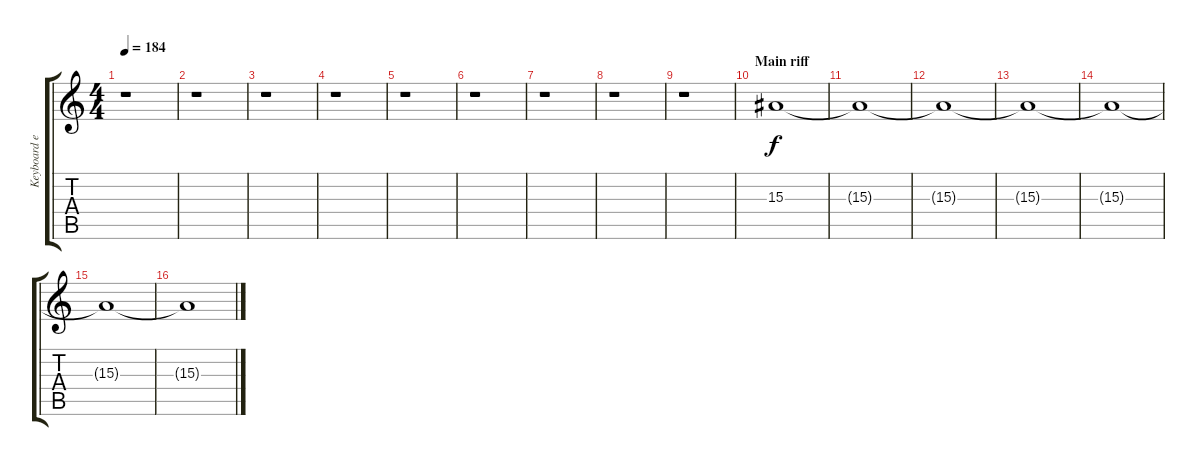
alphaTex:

\track ("Keyboard echo" "Keyboard e") {instrument fx7echoes}
\staff {score tabs}
\tuning (E4 B3 G3 D3 A2 E2) {hide}
\ts (4 4)
\tempo 184
\clef g2
\ks c
r.1{dy f} |
r.1 |
r.1 |
r.1 |
r.1 |
r.1 |
r.1 |
r.1 |
r.1 |
\section ("" "Main riff")
15.3.1 |
15.3{t}.1 |
15.3{t}.1 |
15.3{t}.1 |
15.3{t}.1 |
15.3{t}.1 |
15.3{t}.1
